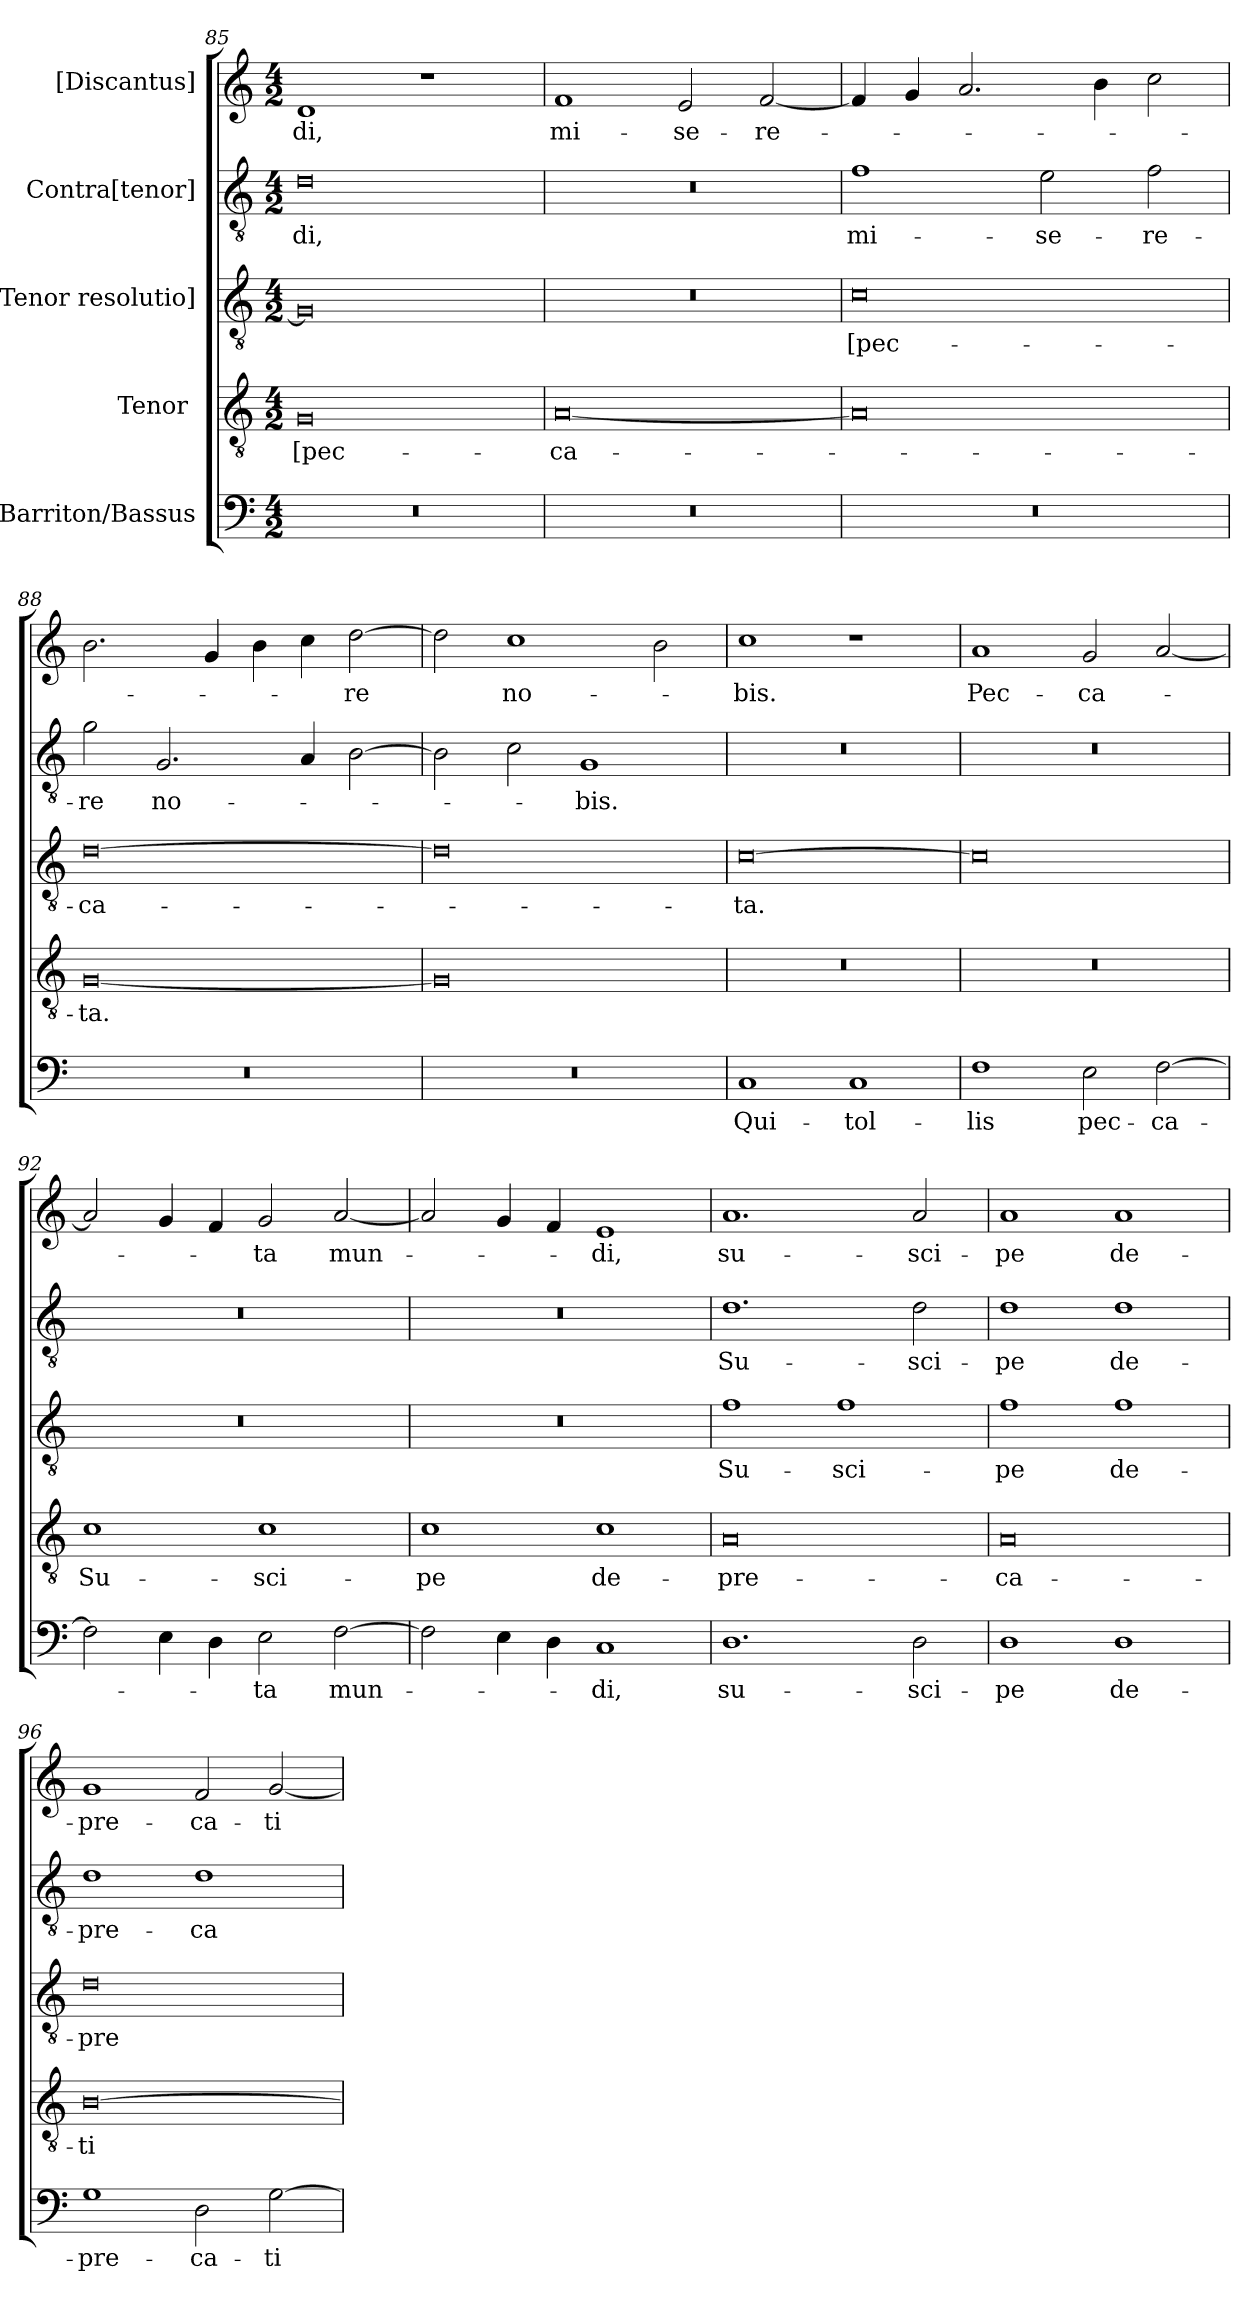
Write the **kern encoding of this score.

**kern	**text	**kern	**text	**kern	**text	**kern	**text	**kern	**text
*part5	*part5	*part4	*part4	*part3	*part3	*part2	*part2	*part1	*part1
*staff5	*staff5	*staff4	*staff4	*staff3	*staff3	*staff2	*staff2	*staff1	*staff1
*I"Barriton/Bassus	*	*I"Tenor [2]	*	*I"[Tenor resolutio]	*	*I"Contra[tenor]	*	*I"[Discantus]	*
*clefF4	*	*clefGv2	*	*clefGv2	*	*clefGv2	*	*clefG2	*
*k[]	*	*k[]	*	*k[]	*	*k[]	*	*k[]	*
*M4/2	*	*M4/2	*	*M4/2	*	*M4/2	*	*M4/2	*
=85	=85	=85	=85	=85	=85	=85	=85	=85	=85
0r	.	0G/	[pec-	0G/]	.	0d\	-di,	1d/	-di,
.	.	.	.	.	.	.	.	1r	.
=86	=86	=86	=86	=86	=86	=86	=86	=86	=86
0r	.	[0A/	-ca-	0r	.	0r	.	1f/	mi-
.	.	.	.	.	.	.	.	2e/	-se-
.	.	.	.	.	.	.	.	[2f/	-re-
=87	=87	=87	=87	=87	=87	=87	=87	=87	=87
0r	.	0A/]	.	0c\	[pec-	1f\	mi-	4f/]	.
.	.	.	.	.	.	.	.	4g/	.
.	.	.	.	.	.	.	.	2.a/	.
.	.	.	.	.	.	2e\	-se-	.	.
.	.	.	.	.	.	.	.	4b\	.
.	.	.	.	.	.	2f\	-re-	2cc\	.
=88	=88	=88	=88	=88	=88	=88	=88	=88	=88
0r	.	[0G/	-ta.	[0d\	-ca-	2g\	-re	2.b\	.
.	.	.	.	.	.	2.G/	no-	.	.
.	.	.	.	.	.	.	.	4g/	.
.	.	.	.	.	.	.	.	4b\	.
.	.	.	.	.	.	4A/	.	4cc\	.
.	.	.	.	.	.	[2B\	.	[2dd\	-re
=89	=89	=89	=89	=89	=89	=89	=89	=89	=89
0r	.	0G/]	.	0d\]	.	2B\]	.	2dd\]	.
.	.	.	.	.	.	2c\	.	1cc\	no-
.	.	.	.	.	.	1G/	-bis.	.	.
.	.	.	.	.	.	.	.	2b\	.
=90	=90	=90	=90	=90	=90	=90	=90	=90	=90
1C/	Qui-	0r	.	[0c\	-ta.	0r	.	1cc\	-bis.
1C/	tol-	.	.	.	.	.	.	1r	.
=91	=91	=91	=91	=91	=91	=91	=91	=91	=91
1F\	-lis	0r	.	0c\]	.	0r	.	1a/	Pec-
2E\	pec-	.	.	.	.	.	.	2g/	-ca-
[2F\	-ca-	.	.	.	.	.	.	[2a/	.
=92	=92	=92	=92	=92	=92	=92	=92	=92	=92
2F\]	.	1c\	Su-	0r	.	0r	.	2a/]	.
4E\	.	.	.	.	.	.	.	4g/	.
4D\	.	.	.	.	.	.	.	4f/	.
2E\	-ta	1c\	-sci-	.	.	.	.	2g/	-ta
[2F\	mun-	.	.	.	.	.	.	[2a/	mun-
=93	=93	=93	=93	=93	=93	=93	=93	=93	=93
2F\]	.	1c\	-pe	0r	.	0r	.	2a/]	.
4E\	.	.	.	.	.	.	.	4g/	.
4D\	.	.	.	.	.	.	.	4f/	.
1C/	-di,	1c\	de-	.	.	.	.	1e/	-di,
=94	=94	=94	=94	=94	=94	=94	=94	=94	=94
1.D\	su-	0A/	-pre-	1f\	Su-	1.d\	Su-	1.a/	su-
.	.	.	.	1f\	-sci-	.	.	.	.
2D\	-sci-	.	.	.	.	2d\	-sci-	2a/	-sci-
=95	=95	=95	=95	=95	=95	=95	=95	=95	=95
1D\	-pe	0A/	-ca-	1f\	-pe	1d\	-pe	1a/	-pe
1D\	de-	.	.	1f\	de-	1d\	de-	1a/	de-
=96	=96	=96	=96	=96	=96	=96	=96	=96	=96
1G\	-pre-	[0B\	-ti-	0d\	-pre-	1d\	-pre-	1g/	-pre-
2D\	-ca-	.	.	.	.	1d\	-ca-	2f/	-ca-
[2G\	-ti-	.	.	.	.	.	.	[2g/	-ti-
=	=	=	=	=	=	=	=	=	=
*-	*-	*-	*-	*-	*-	*-	*-	*-	*-
